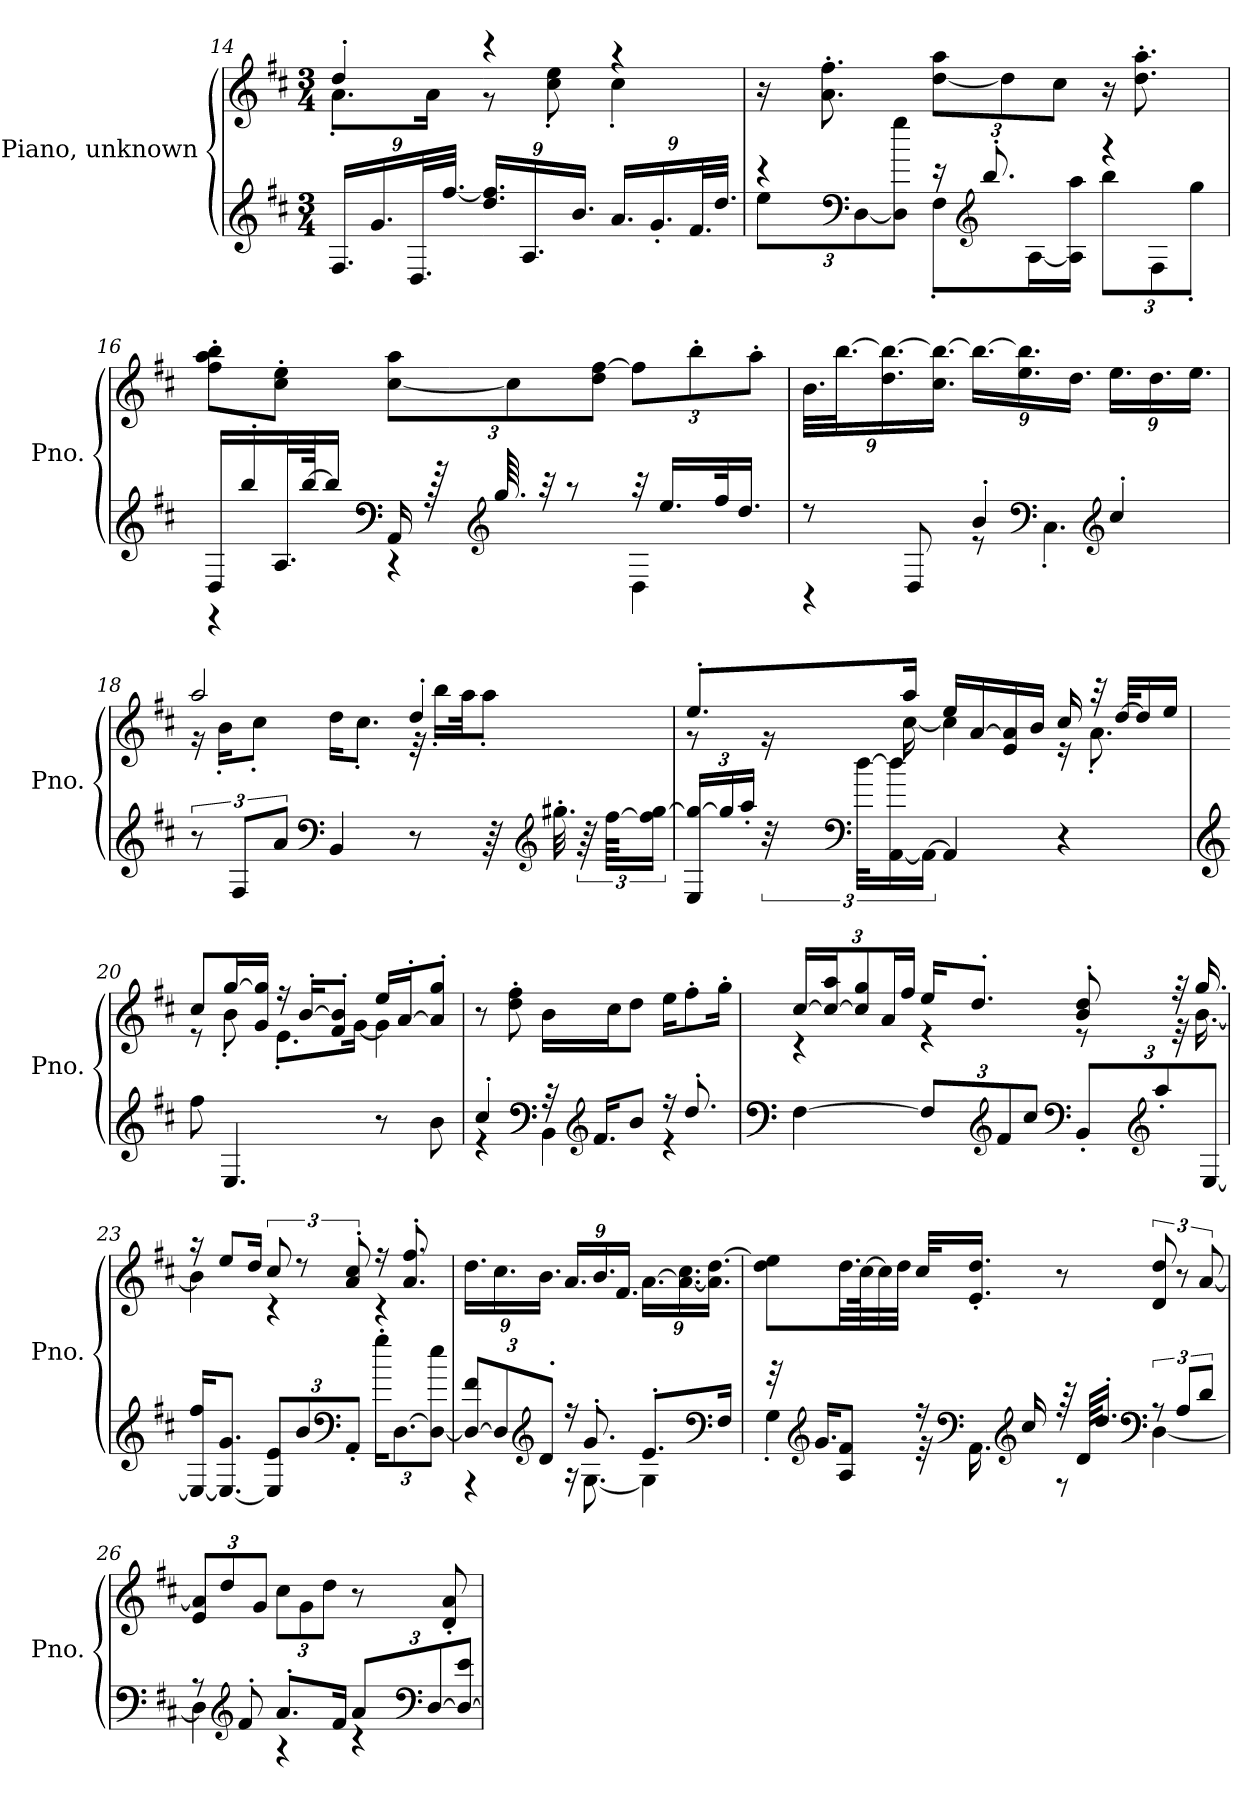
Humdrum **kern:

**kern	**kern
*part1	*part1
*staff2	*staff1
*I"Piano, unknown	*
*I'Pno.	*
*clefG2	*clefG2
*k[f#c#]	*k[f#c#]
*M3/4	*M3/4
*Xbrackettup	*
=14	=14
*	*^
18.F#/LL	4dd'/	8.a'\L
18.g/	.	.
36.D/L	.	.
.	.	16a\Jk
[36.ff#/JJJ	.	.
18.dd/ 18.ff#/]LL	4r	8r
18.A/	.	.
.	.	8cc#\' 8ee\'
18.b/JJ	.	.
18.a/LL	4r	4cc#'\
18.g'/	.	.
36.f#/L	.	.
36.dd/JJJ	.	.
*	*v	*v
!!LO:LB:g=z
=15	=15
*^	*
4r	12ee\L	16r
.	.	8.a\' 8.ff#\'
*clefF4	*	*
.	[12D\	.
.	12D\] 12gg\J	.
*	*	*Xbrackettup
16r	8F#'\L	[12dd\ 12aa\L
*clefG2	*	*
8.bb'/	.	.
.	.	12dd\]
.	[16A\L	.
.	.	12cc#\J
.	16A\] 16aa\JJ	.
4r	12bb\L	16r
.	.	8.dd\' 8.aa\'
.	12F#\	.
.	12gg'\J	.
=16	=16	=16
16D/LL	4r	8ff#\' 8aa\' 8bb\'L
16bb'/	.	.
32.A/L	.	8cc#\' 8ee\'J
[64bb/JK	.	.
16bb/JJ]	.	.
*clefF4	*	*
16AA/	4r	[12cc#\ 12aa\L
128r	.	.
*clefG2	*	*
64.gg/	.	.
.	.	12cc#\]
32r	.	.
8r	.	.
.	.	12dd\ [12ff#\J
32r	4D\	12ff#\L]
16.ee/LL	.	.
.	.	12bb'\
32ff#/K	.	.
16.dd/JJ	.	.
.	.	12aa'\J
!!LO:LB:g=z
=17	=17	=17
8r	4r	36.b\LLL
.	.	[36.bb\J
.	.	18.dd\ 18.bb\_
8D/	.	.
.	.	18.cc#\ 18.bb\_JJ
4b'/	8r	18.bb\LL_
.	.	18.ee\ 18.bb\]
*clefF4	*	*
.	4.C#'\	.
.	.	18.dd\JJ
*clefG2	*	*
4cc#'/	.	18.ee\LL
.	.	18.dd\
.	.	18.ee\JJ
*v	*v	*
=18	=18
*brackettup	*
*	*^
12r	2aa/	16r
.	.	16b'\KL
12F#/L	.	.
.	.	8cc#'\J
12a/J	.	.
*clefF4	*	*
4BB/	.	16dd\KL
.	.	8.cc#'\J
8r	4dd'/	32r
.	.	16bb'\LL
.	.	32aa\JK
64r	.	8aa'\J
*clefG2	*	*
32.gg#X'\	.	.
96r	.	.
[96ff#\KKLL	.	.
24ff#\] [24gg#\JJ	.	.
!!LO:LB:g=z	!!
=19	=19	=19
*Xbrackettup	*	*
24E/ 24gg#/_LL	8.ee'/L	8r
24gg#/]	.	.
24aa'/JJ	.	.
*brackettup	*	*
48r	.	16r
*clefF4	*	*
[48dd\KLL	.	.
[24AA\ 24dd\]	.	.
.	16aa/Jk	[16cc#\
24AA\JJ_	.	.
4AA/]	16ee/LL	4cc#\]
.	[16a/	.
.	16e/ 16a/]	.
.	16b/JJ	.
4r	16cc#/	16r
.	32r	8.a'\
.	[32dd/KLL	.
.	16dd/]	.
.	16ee/JJ	.
=20	=20	=20
*clefG2	*	*
8ff#\	8cc#/L	8r
4.E/	[16gg/L	8b'\
.	16g/ 16gg/]JJ	.
.	16r	8.e'\L
.	[16b'/KL	.
.	8f#/' 8b/]'J	.
.	.	[16g\Jk
8r	16ee/LL	4g\]
.	[16a'/J	.
8b\	8a/]' 8gg/'J	.
*	*v	*v
!!LO:LB:g=z
=21	=21
*^	*
4cc#'/	4r	8r
.	.	8dd\' 8ff#\'
*clefF4	*	*
32r	4BB\	16b\LL
*clefG2	*	*
16.f#/KL	.	.
.	.	16cc#\J
8b/J	.	8dd\J
16r	4r	16ee\KL
8.dd'/	.	8ff#'\
.	.	16gg'\Jk
*v	*v	*
=22	=22
*clefF4	*
*	*^
[4F#\	[24cc#/LL	4r
.	24cc#/_ 24aa/J	.
.	12cc#/] 12gg/	.
.	24a/L	.
.	24ff#/JJ	.
*Xbrackettup	*	*
12F#/L]	16ee/KL	4r
.	8.dd'/J	.
*clefG2	*	*
12f#/	.	.
12cc#/J	.	.
*clefF4	*	*
12BB'/L	8b/' 8dd/'	8r
*clefG2	*	*
12aa'/	.	.
.	32r	32r
.	16.gg/	[16.b\
[12E/J	.	.
!!LO:LB:g=z	!!
=23	=23	=23
16E/_ 16ff#/KL	16r	4b\]
8.E/_ 8.g/J	8ee/L	.
.	16dd/Jk	.
*	*brackettup	*
12E/] 12e/L	12cc#/	4r
12b/	12r	.
*clefF4	*	*
12AA'/J	12a/' 12cc#/'	.
24gg'\KL	16r	4r
[12.D\	.	.
.	8.a/' 8.ff#/'	.
12D\_ 12ee\J	.	.
*	*v	*v
=24	=24
*^	*
*	*	*Xbrackettup
12D/_ 12f#/L	4r	18.dd\LL
12D/]	.	18.cc#\
*clefG2	*	*
12d'/J	.	18.b\JJ
16r	16r	18.a/LL
8.g'/	[8.G\	.
.	.	18.b/
.	.	18.f#/JJ
8.e'/L	4G\]	[18.a\LL
.	.	18.a\_ 18.cc#\
.	.	18.a\] [18.dd\JJ
*clefF4	*	*
16F#/Jk	.	.
!!LO:PB:g=z
=25	=25	=25
32r	4G'\	8dd\] 8ee\L
*clefG2	*	*
16.g/KL	.	.
8A/ 8f#/J	.	32.dd\LL
.	.	[64cc#\K
.	.	32cc#\]
.	.	32dd\JJJ
16r	32r	32cc#/KLL
*clefF4	*	*
.	16.AA\	16.e/' 16.dd/'JJ
*clefG2	*	*
16cc#/	.	.
64r	8r	8r
64d/KKLL	.	.
16.dd'/JJ	.	.
*clefF4	*	*
*brackettup	*	*brackettup
12r	[4D\	12d/ 12dd/
12A/L	.	12r
12d/J	.	[12a/
=26	=26	=26
*	*	*Xbrackettup
8r	4D\]	12e/ 12a/]L
.	.	12dd/
*clefG2	*	*
8f#'/	.	.
.	.	12g/J
8.a'/L	4r	12cc#\L
.	.	12g\
.	.	12dd\J
16f#/Jk	.	.
*Xbrackettup	*	*
12a/L	4r	8r
*clefF4	*	*
[12D/	.	.
.	.	8d/' 8a/'
12D/_ 12e/J	.	.
*v	*v	*
=	=
*-	*-
